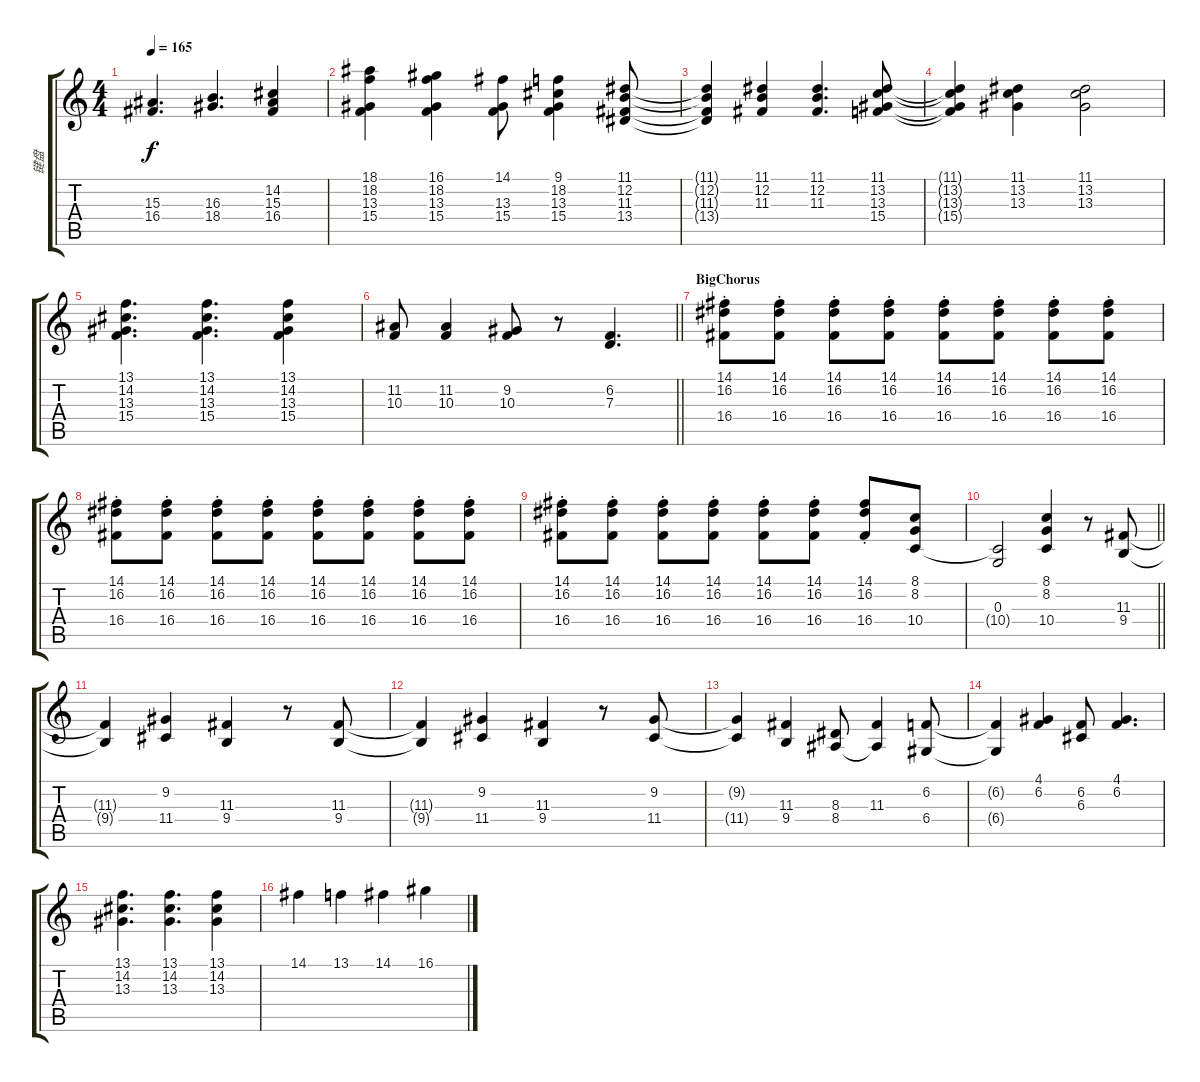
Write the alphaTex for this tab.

\track ("键盘" "键盘") {instrument acousticgrandpiano}
\staff {score tabs}
\tuning (E4 B3 G3 D3 A2 E2) {hide}
\ts (4 4)
\tempo 165
\clef g2
\ks c
(15.3 16.4).4{d dy f} (16.3 18.4).4{d} (14.2 15.3 16.4).4 |
(18.1 18.2 13.3 15.4).4 (16.1 18.2 13.3 15.4).4 (14.1 13.3 15.4).8 (9.1 18.2 13.3 15.4).4 (11.1 12.2 11.3 13.4).8 |
(11.1{t} 12.2{t} 11.3{t} 13.4{t}).4 (11.1 12.2 11.3).4 (11.1 12.2 11.3).4{d} (11.1 13.2 13.3 15.4).8 |
(11.1{t} 13.2{t} 13.3{t} 15.4{t}).4 (11.1 13.2 13.3).4 (11.1 13.2 13.3).2 |
(13.1 14.2 13.3 15.4).4{d} (13.1 14.2 13.3 15.4).4{d} (13.1 14.2 13.3 15.4).4 |
\barLineRight lightlight
(11.2 10.3).8 (11.2 10.3).4 (9.2 10.3).8 r.8 (6.2 7.3).4{d} |
\section ("" "BigChorus")
(14.1{st} 16.2{st} 16.4{st}).8 (14.1{st} 16.2{st} 16.4{st}).8 (14.1{st} 16.2{st} 16.4{st}).8 (14.1{st} 16.2{st} 16.4{st}).8 (14.1{st} 16.2{st} 16.4{st}).8 (14.1{st} 16.2{st} 16.4{st}).8 (14.1{st} 16.2{st} 16.4{st}).8 (14.1{st} 16.2{st} 16.4{st}).8 |
(14.1{st} 16.2{st} 16.4{st}).8 (14.1{st} 16.2{st} 16.4{st}).8 (14.1{st} 16.2{st} 16.4{st}).8 (14.1{st} 16.2{st} 16.4{st}).8 (14.1{st} 16.2{st} 16.4{st}).8 (14.1{st} 16.2{st} 16.4{st}).8 (14.1{st} 16.2{st} 16.4{st}).8 (14.1{st} 16.2{st} 16.4{st}).8 |
(14.1{st} 16.2{st} 16.4{st}).8 (14.1{st} 16.2{st} 16.4{st}).8 (14.1{st} 16.2{st} 16.4{st}).8 (14.1{st} 16.2{st} 16.4{st}).8 (14.1{st} 16.2{st} 16.4{st}).8 (14.1{st} 16.2{st} 16.4{st}).8 (14.1{st} 16.2{st} 16.4{st}).8 (8.1 8.2 10.4).8 |
\barLineRight lightlight
(0.3 10.4{t}).2 (8.1 8.2 10.4).4 r.8 (11.3 9.4).8 |
(11.3{t} 9.4{t}).4 (9.2 11.4).4 (11.3 9.4).4 r.8 (11.3 9.4).8 |
(11.3{t} 9.4{t}).4 (9.2 11.4).4 (11.3 9.4).4 r.8 (9.2 11.4).8 |
(9.2{t} 11.4{t}).4 (11.3 9.4).4 (8.3 8.4).8 (11.3 8.4{t}).4 (6.2 6.4).8 |
(6.2{t} 6.4{t}).4 (4.1 6.2).4 (6.2 6.3).8 (4.1 6.2).4{d} |
(13.1 14.2 13.3).4{d} (13.1 14.2 13.3).4{d} (13.1 14.2 13.3).4 |
14.1.4 13.1.4 14.1.4 16.1.4
